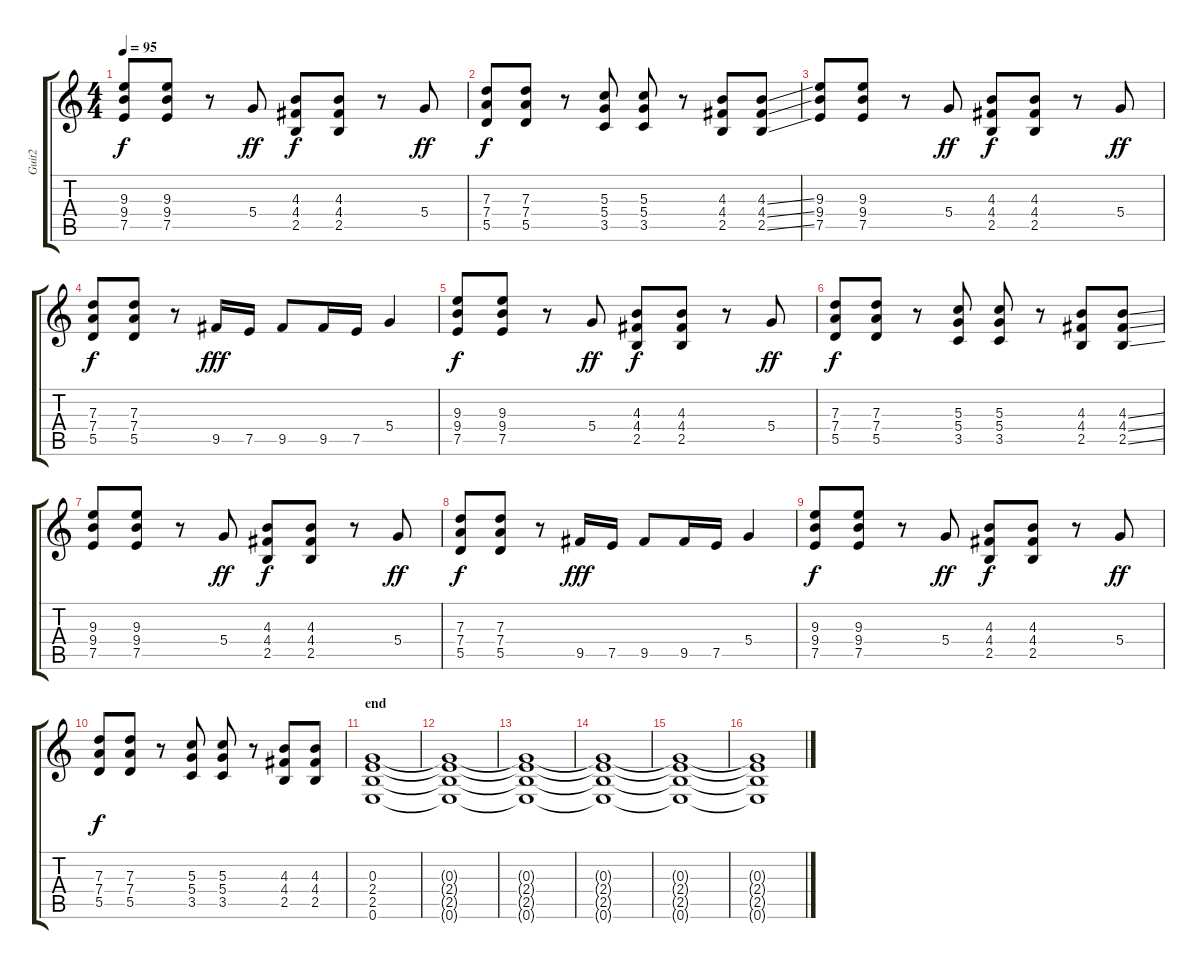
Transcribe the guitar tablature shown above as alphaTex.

\track ("Guit2" "Guit2") {instrument electricguitarclean}
\staff {score tabs}
\tuning (E4 B3 G3 D3 A2 E2) {hide}
\ts (4 4)
\tempo 95
\clef g2
\ks c
(9.3 9.4 7.5).8{dy f} (9.3 9.4 7.5).8 r.8 5.4.8{dy ff} (4.3 4.4 2.5).8{dy f} (4.3 4.4 2.5).8 r.8 5.4.8{dy ff} |
(7.3 7.4 5.5).8{dy f} (7.3 7.4 5.5).8 r.8 (5.3 5.4 3.5).8 (5.3 5.4 3.5).8 r.8 (4.3 4.4 2.5).8 (4.3{ss} 4.4{ss} 2.5{ss}).8 |
(9.3 9.4 7.5).8{instrument overdrivenguitar} (9.3 9.4 7.5).8 r.8 5.4.8{dy ff} (4.3 4.4 2.5).8{dy f} (4.3 4.4 2.5).8 r.8 5.4.8{dy ff} |
(7.3 7.4 5.5).8{dy f} (7.3 7.4 5.5).8 r.8 9.5.16{dy fff} 7.5.16 9.5.8 9.5.16 7.5.16 5.4.4 |
(9.3 9.4 7.5).8{dy f} (9.3 9.4 7.5).8 r.8 5.4.8{dy ff} (4.3 4.4 2.5).8{dy f} (4.3 4.4 2.5).8 r.8 5.4.8{dy ff} |
(7.3 7.4 5.5).8{dy f} (7.3 7.4 5.5).8 r.8 (5.3 5.4 3.5).8 (5.3 5.4 3.5).8 r.8 (4.3 4.4 2.5).8 (4.3{ss} 4.4{ss} 2.5{ss}).8 |
(9.3 9.4 7.5).8 (9.3 9.4 7.5).8 r.8 5.4.8{dy ff} (4.3 4.4 2.5).8{dy f} (4.3 4.4 2.5).8 r.8 5.4.8{dy ff} |
(7.3 7.4 5.5).8{dy f} (7.3 7.4 5.5).8 r.8 9.5.16{dy fff} 7.5.16 9.5.8 9.5.16 7.5.16 5.4.4 |
(9.3 9.4 7.5).8{dy f} (9.3 9.4 7.5).8 r.8 5.4.8{dy ff} (4.3 4.4 2.5).8{dy f} (4.3 4.4 2.5).8 r.8 5.4.8{dy ff} |
(7.3 7.4 5.5).8{dy f} (7.3 7.4 5.5).8 r.8 (5.3 5.4 3.5).8 (5.3 5.4 3.5).8 r.8 (4.3 4.4 2.5).8 (4.3 4.4 2.5).8 |
\section ("" "end")
(0.3 2.4 2.5 0.6).1{volume 0} |
(0.3{t} 2.4{t} 2.5{t} 0.6{t}).1 |
(0.3{t} 2.4{t} 2.5{t} 0.6{t}).1 |
(0.3{t} 2.4{t} 2.5{t} 0.6{t}).1 |
(0.3{t} 2.4{t} 2.5{t} 0.6{t}).1 |
(0.3{t} 2.4{t} 2.5{t} 0.6{t}).1
